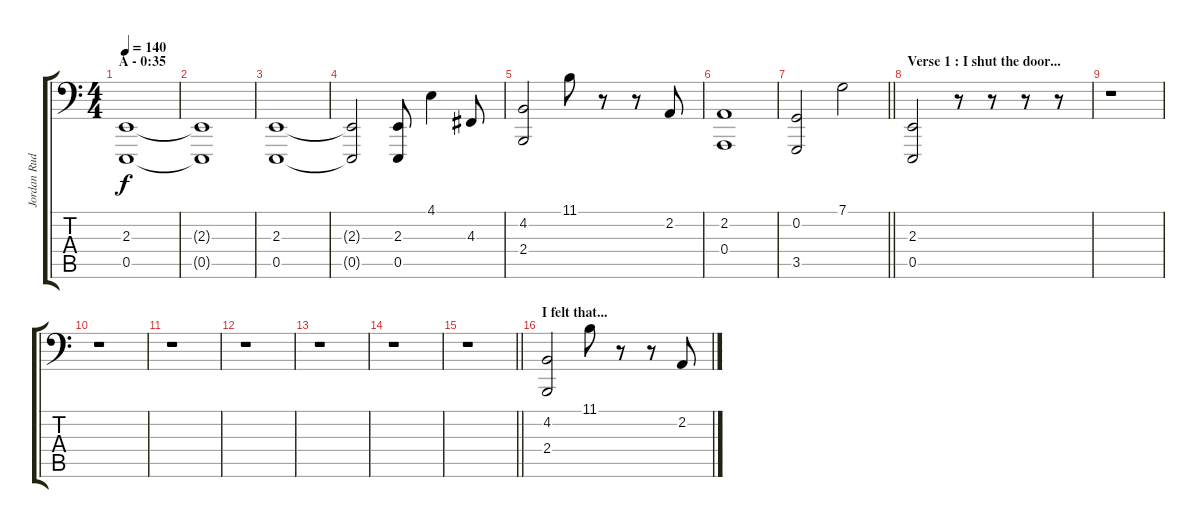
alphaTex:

\track ("Jordan Rudess - Left Hand" "Jordan Rud") {instrument acousticgrandpiano}
\staff {score tabs}
\tuning (C3 G2 D2 A1 E1 B0) {hide}
\ts (4 4)
\section ("" "A - 0:35")
\tempo 140
\clef f4
\ks c
(2.3 0.5).1{dy f} |
(2.3{t} 0.5{t}).1 |
(2.3 0.5).1 |
(2.3{t} 0.5{t}).2 (2.3 0.5).8 4.1.4 4.3.8 |
(4.2 2.4).2 11.1.8 r.8 r.8 2.2.8 |
(2.2 0.4).1 |
\barLineRight lightlight
(0.2 3.5).2 7.1.2 |
\section ("" "Verse 1 : I shut the door...")
(2.3 0.5).2 r.8 r.8 r.8 r.8 |
r.1 |
r.1 |
r.1 |
r.1 |
r.1 |
r.1 |
\barLineRight lightlight
r.1 |
\section ("" "I felt that...")
(4.2 2.4).2 11.1.8 r.8 r.8 2.2.8
